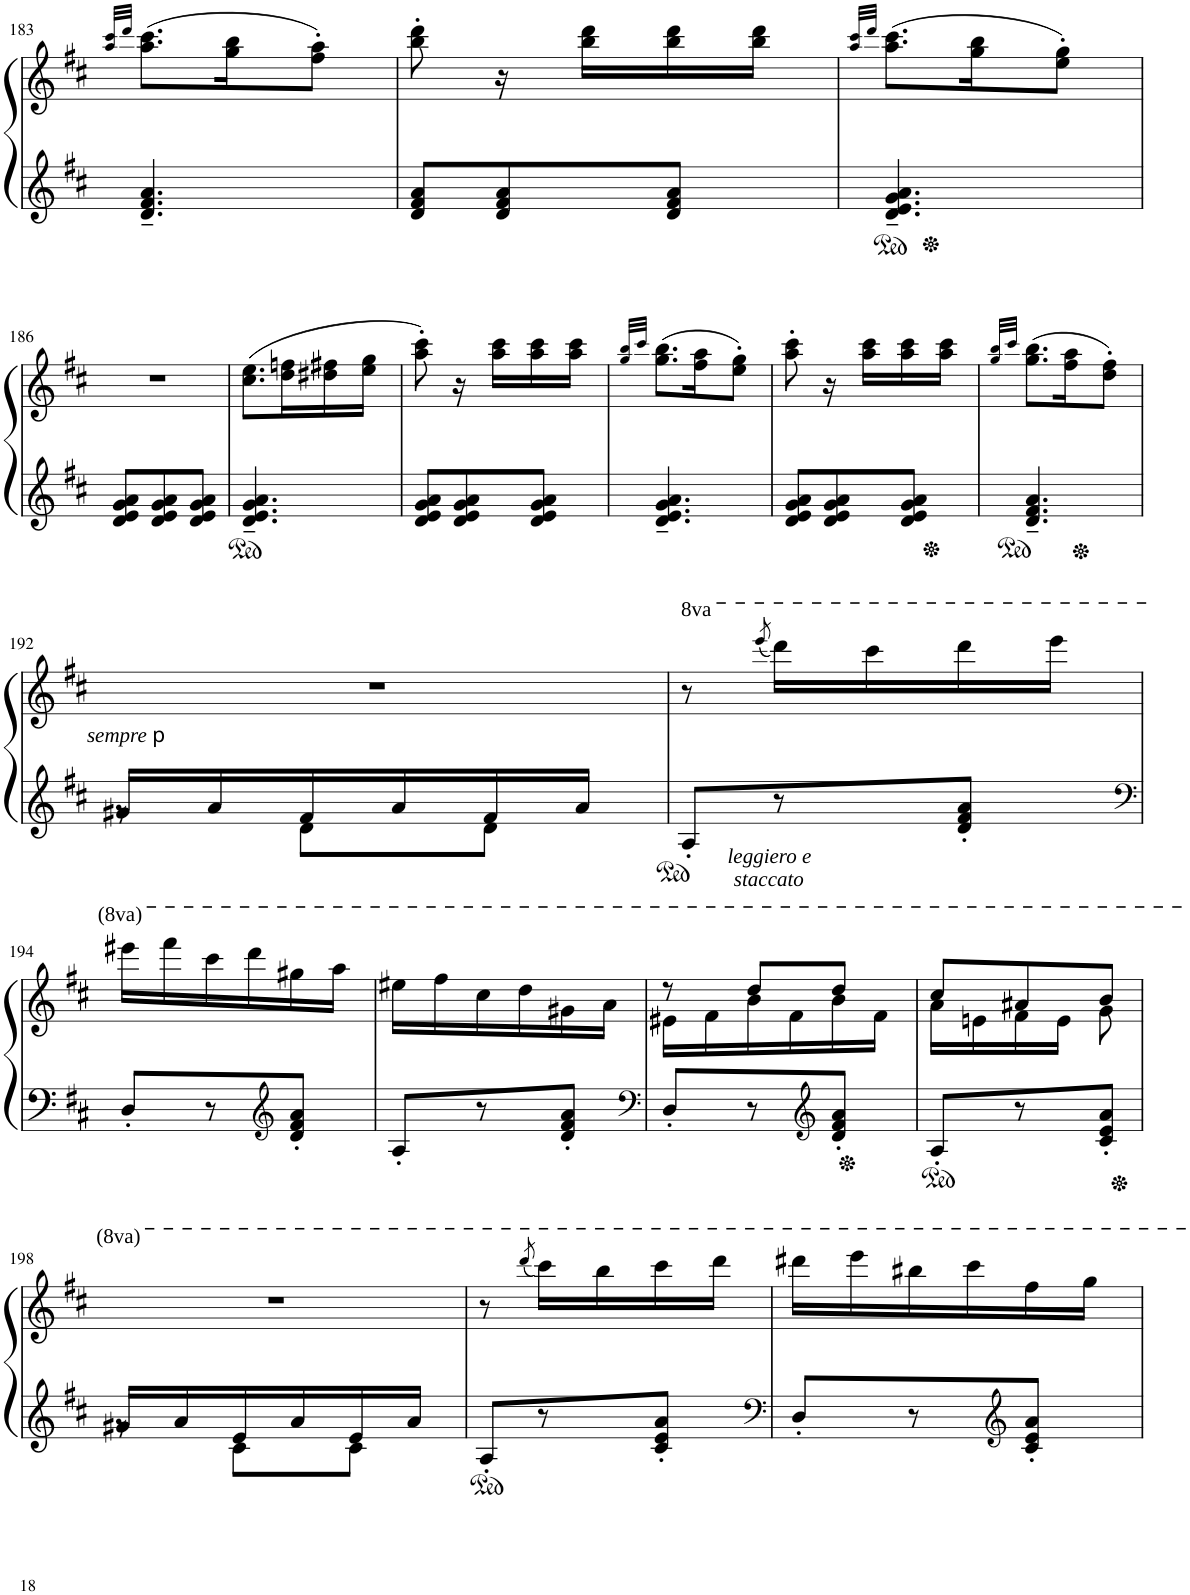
**kern	**kern	**dynam
*part1	*part1	*part1
*staff2	*staff1	*staff1/2
*I"Piano	*	*
*I'Pno	*	*
!!LO:PB:g=z
*clefG2	*clefG2	*
*k[f#c#]	*k[f#c#]	*
*M3/8	*M3/8	*
=183	=183	=183
.	32qaa/ 32qccc#/LLL	.
.	32qddd/JJJ	.
4.d/~ 4.f#/~ 4.a/~	(8.aa\ 8.ccc#\L	.
.	16gg\ 16bb\K	.
.	8ff#\' 8aa\'J)	.
=184	=184	=184
8d/ 8f#/ 8a/L	8bb\' 8ddd\'	.
8d/ 8f#/ 8a/	16r	.
.	16bb\ 16ddd\LL	.
8d/ 8f#/ 8a/J	16bb\ 16ddd\	.
.	16bb\ 16ddd\JJ	.
=185	=185	=185
.	32qaa/ 32qccc#/LLL	.
.	32qddd/JJJ	.
4.d/~ 4.e/~ 4.g/~ 4.a/~	(8.aa\ 8.ccc#\L	.
.	16gg\ 16bb\K	.
.	8ee\' 8gg\'J)	.
!!LO:LB:g=z
=186	=186	=186
8d/ 8e/ 8g/ 8a/L	4.r	.
8d/ 8e/ 8g/ 8a/	.	.
8d/ 8e/ 8g/ 8a/J	.	.
=187	=187	=187
4.d/~ 4.e/~ 4.g/~ 4.a/~	(8.cc#\ 8.ee\L	.
.	16dd\ 16ffn\L	.
.	16dd#X\ 16ff#X\	.
.	16ee\ 16gg\JJ	.
=188	=188	=188
8d/ 8e/ 8g/ 8a/L	8aa\' 8ccc#\')	.
8d/ 8e/ 8g/ 8a/	16r	.
.	16aa\ 16ccc#\LL	.
8d/ 8e/ 8g/ 8a/J	16aa\ 16ccc#\	.
.	16aa\ 16ccc#\JJ	.
=189	=189	=189
.	32qgg/ 32qbb/LLL	.
.	32qccc#/JJJ	.
4.d/~ 4.e/~ 4.g/~ 4.a/~	(8.gg\ 8.bb\L	.
.	16ff#\ 16aa\K	.
.	8ee\' 8gg\'J)	.
=190	=190	=190
8d/ 8e/ 8g/ 8a/L	8aa\' 8ccc#\'	.
8d/ 8e/ 8g/ 8a/	16r	.
.	16aa\ 16ccc#\LL	.
8d/ 8e/ 8g/ 8a/J	16aa\ 16ccc#\	.
.	16aa\ 16ccc#\JJ	.
=191	=191	=191
.	32qgg/ 32qbb/LLL	.
.	32qccc#/JJJ	.
4.d/~ 4.f#/~ 4.a/~	(8.gg\ 8.bb\L	.
.	16ff#\ 16aa\K	.
.	8dd\' 8ff#\'J)	.
!!LO:LB:g=z
=192	=192	=192
*^	*	*
!	!	!	!LO:DY:b
16g#X/LL	8r	4.r	other-dynamics
16a/	.	.	.
16f#/	8d\L	.	.
16a/	.	.	.
16f#/	8d\J	.	.
16a/JJ	.	.	.
*v	*v	*	*
=193	=193	=193
8A'/L	8r	.
.	(8qeeee/	.
!	!	!LO:DY:b=2
!	!	!LO:DY:n=1:b=2
8r	16dddd\LL)	other-dynamics other-dynamics
.	16cccc#\	.
8d/' 8f#/' 8a/'J	16dddd\	.
.	16eeee\JJ	.
!!LO:LB:g=z
=194	=194	=194
*clefF4	*	*
8D'/L	16eeee#X\LL	.
.	16ffff#\	.
8r	16cccc#\	.
.	16dddd\	.
*clefG2	*	*
8d/' 8f#/' 8a/'J	16ggg#X\	.
.	16aaa\JJ	.
=195	=195	=195
8A'/L	16eee#X\LL	.
.	16fff#\	.
8r	16ccc#\	.
.	16ddd\	.
8d/' 8f#/' 8a/'J	16gg#X\	.
.	16aa\JJ	.
=196	=196	=196
*clefF4	*	*
*	*^	*
8D'/L	8r	16ee#X\LL	.
.	.	16ff#\	.
8r	8ddd/L	16bb\	.
.	.	16ff#\	.
*clefG2	*	*	*
8d/' 8f#/' 8a/'J	8ddd/J	16bb\	.
.	.	16ff#\JJ	.
=197	=197	=197	=197
8A'/L	8ccc#/L	16aa\LL	.
.	.	16een\	.
8r	8aa#X/	16ff#\	.
.	.	16ee\JJ	.
8c#/' 8e/' 8a/'J	8bb/J	8gg\	.
*	*v	*v	*
!!LO:LB:g=z
=198	=198	=198
*^	*	*
16g#X/LL	8r	4.r	.
16a/	.	.	.
16e/	8c#\L	.	.
16a/	.	.	.
16e/	8c#\J	.	.
16a/JJ	.	.	.
*v	*v	*	*
=199	=199	=199
8A'/L	8r	.
.	(8qdddd/	.
8r	16cccc#\LL)	.
.	16bbb\	.
8c#/' 8e/' 8a/'J	16cccc#\	.
.	16dddd\JJ	.
=200	=200	=200
*clefF4	*	*
8D'/L	16dddd#X\LL	.
.	16eeee\	.
8r	16bbb#X\	.
.	16cccc#\	.
*clefG2	*	*
8c#/' 8e/' 8a/'J	16fff#\	.
.	16ggg\JJ	.
=	=	=
*-	*-	*-
